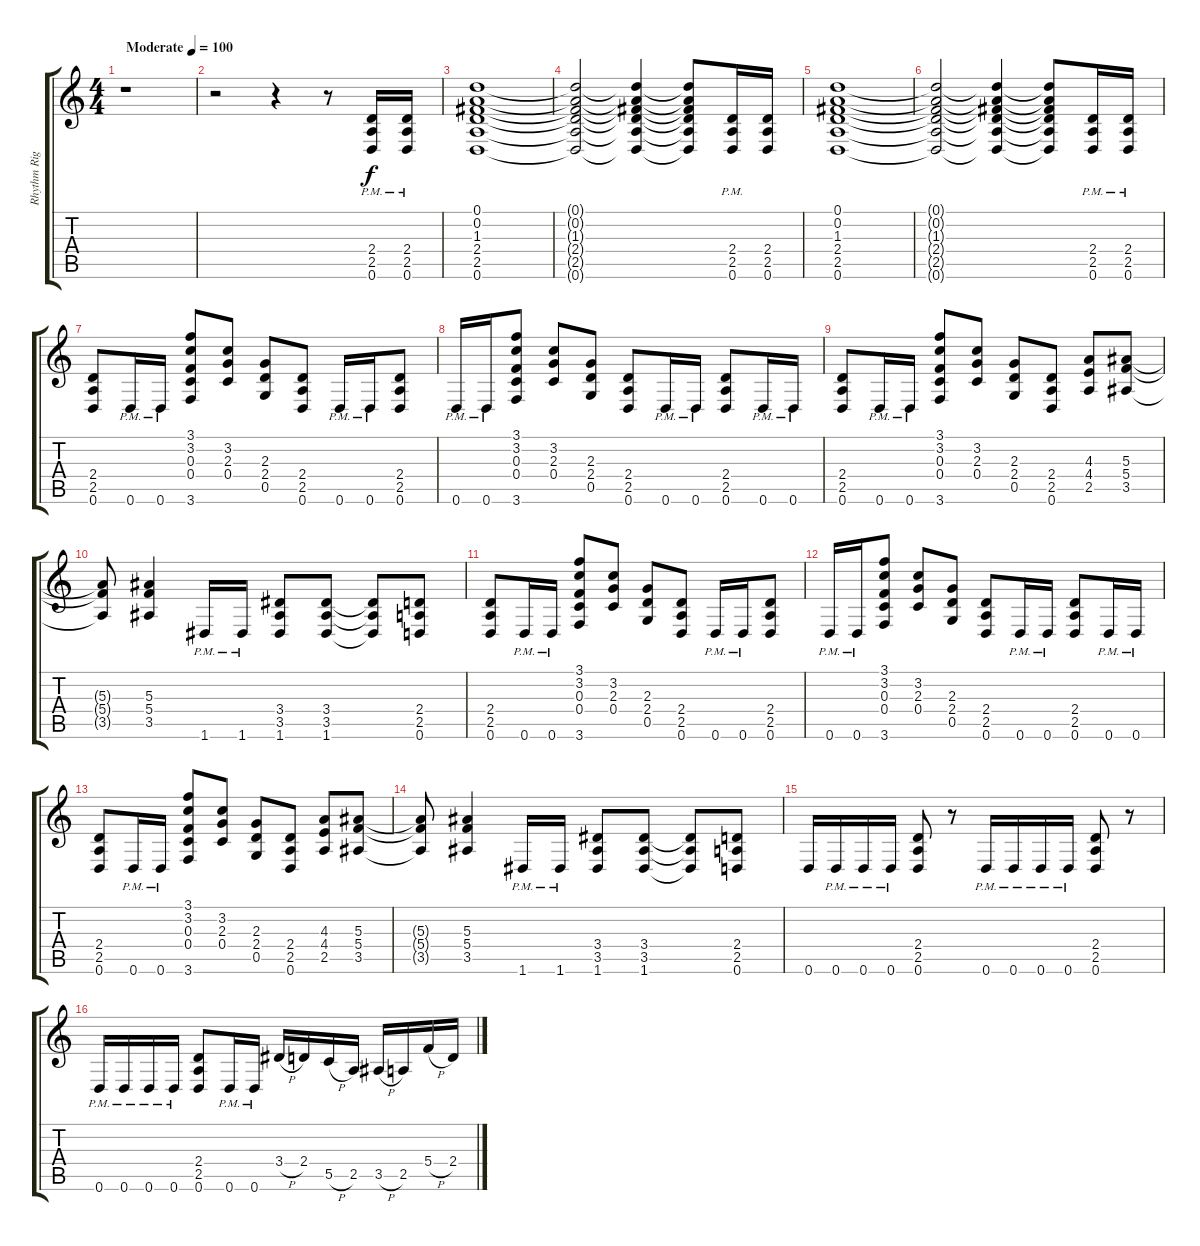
\track ("Rhythm Right" "Rhythm Rig") {instrument overdrivenguitar}
\staff {score tabs}
\tuning (D4 A3 F3 C3 G2 D2) {hide}
\ts (4 4)
\tempo (100 "Moderate")
\clef g2
\ks c
r.1{dy f instrument overdrivenguitar} |
r.2 r.4 r.8 (2.4 2.5 0.6{pm}).16 (2.4 2.5 0.6{pm}).16 |
(0.1 0.2 1.3 2.4 2.5 0.6).1 |
(0.1{t} 0.2{t} 1.3{t} 2.4{t} 2.5{t} 0.6{t}).2 (0.1{t} 0.2{t} 1.3{t} 2.4{t} 2.5{t} 0.6{t}).4 (0.1{t} 0.2{t} 1.3{t} 2.4{t} 2.5{t} 0.6{t}).8 (2.4{pm} 2.5 0.6).16 (2.4 2.5 0.6).16 |
(0.1 0.2 1.3 2.4 2.5 0.6).1 |
(0.1{t} 0.2{t} 1.3{t} 2.4{t} 2.5{t} 0.6{t}).2 (0.1{t} 0.2{t} 1.3{t} 2.4{t} 2.5{t} 0.6{t}).4 (0.1{t} 0.2{t} 1.3{t} 2.4{t} 2.5{t} 0.6{t}).8 (2.4 2.5 0.6{pm}).16 (2.4 2.5 0.6{pm}).16 |
(2.4 2.5 0.6).8 0.6{pm}.16 0.6{pm}.16 (3.1 3.2 0.3 0.4 3.6).8 (3.2 2.3 0.4).8 (2.3 2.4 0.5).8 (2.4 2.5 0.6).8 0.6{pm}.16 0.6{pm}.16 (2.4 2.5 0.6).8 |
0.6{pm}.16 0.6{pm}.16 (3.1 3.2 0.3 0.4 3.6).8 (3.2 2.3 0.4).8 (2.3 2.4 0.5).8 (2.4 2.5 0.6).8 0.6{pm}.16 0.6{pm}.16 (2.4 2.5 0.6).8 0.6{pm}.16 0.6{pm}.16 |
(2.4 2.5 0.6).8 0.6{pm}.16 0.6{pm}.16 (3.1 3.2 0.3 0.4 3.6).8 (3.2 2.3 0.4).8 (2.3 2.4 0.5).8 (2.4 2.5 0.6).8 (4.3 4.4 2.5).8 (5.3 5.4 3.5).8 |
(5.3{t} 5.4{t} 3.5{t}).8 (5.3 5.4 3.5).4 1.6{pm}.16 1.6{pm}.16 (3.4 3.5 1.6).8 (3.4 3.5 1.6).8 (3.4{t} 3.5{t} 1.6{t}).8 (2.4 2.5 0.6).8 |
(2.4 2.5 0.6).8 0.6{pm}.16 0.6{pm}.16 (3.1 3.2 0.3 0.4 3.6).8 (3.2 2.3 0.4).8 (2.3 2.4 0.5).8 (2.4 2.5 0.6).8 0.6{pm}.16 0.6{pm}.16 (2.4 2.5 0.6).8 |
0.6{pm}.16 0.6{pm}.16 (3.1 3.2 0.3 0.4 3.6).8 (3.2 2.3 0.4).8 (2.3 2.4 0.5).8 (2.4 2.5 0.6).8 0.6{pm}.16 0.6{pm}.16 (2.4 2.5 0.6).8 0.6{pm}.16 0.6{pm}.16 |
(2.4 2.5 0.6).8 0.6{pm}.16 0.6{pm}.16 (3.1 3.2 0.3 0.4 3.6).8 (3.2 2.3 0.4).8 (2.3 2.4 0.5).8 (2.4 2.5 0.6).8 (4.3 4.4 2.5).8 (5.3 5.4 3.5).8 |
(5.3{t} 5.4{t} 3.5{t}).8 (5.3 5.4 3.5).4 1.6{pm}.16 1.6{pm}.16 (3.4 3.5 1.6).8 (3.4 3.5 1.6).8 (3.4{t} 3.5{t} 1.6{t}).8 (2.4 2.5 0.6).8 |
0.6.16 0.6{pm}.16 0.6{pm}.16 0.6{pm}.16 (2.4 2.5 0.6).8 r.8 0.6{pm}.16 0.6{pm}.16 0.6{pm}.16 0.6{pm}.16 (2.4 2.5 0.6).8 r.8 |
0.6{pm}.16 0.6{pm}.16 0.6{pm}.16 0.6{pm}.16 (2.4 2.5 0.6).8 0.6{pm}.16 0.6{pm}.16 3.4{h}.16 2.4.16 5.5{h}.16 2.5.16 3.5{h}.16 2.5.16 5.4{h}.16 2.4.16
